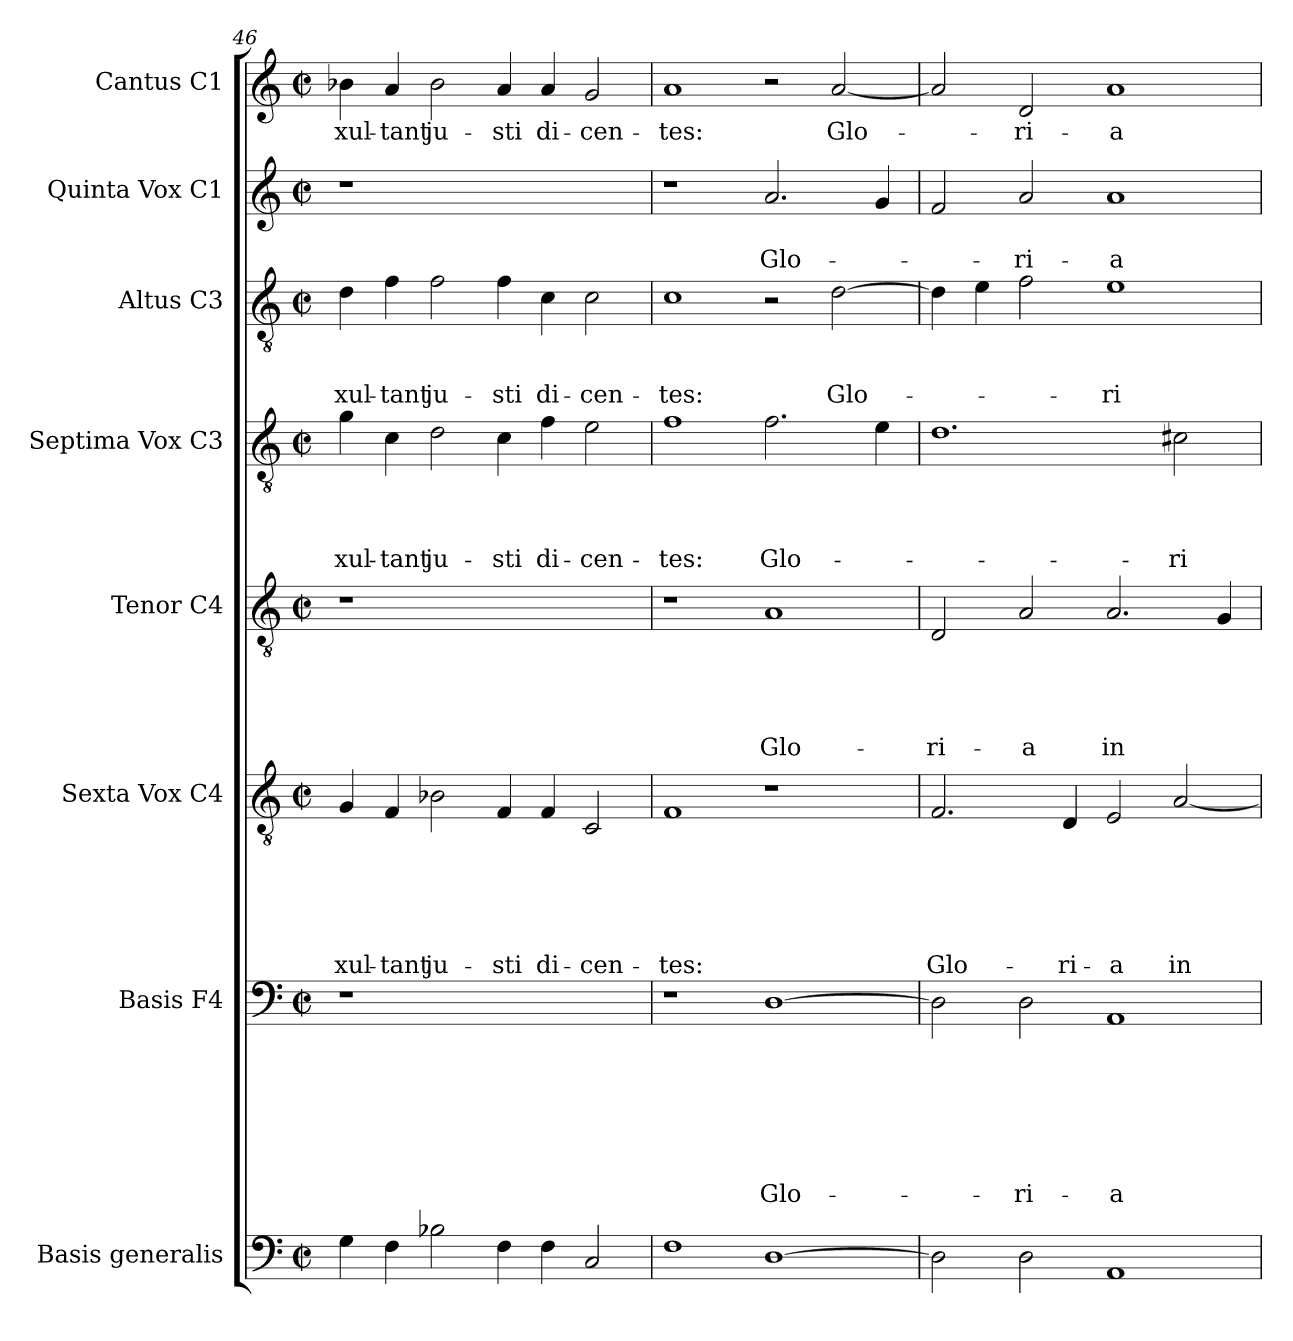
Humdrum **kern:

**kern	**kern	**text	**text	**text	**text	**text	**text	**text	**kern	**text	**text	**text	**text	**text	**text	**kern	**text	**text	**text	**text	**text	**kern	**text	**text	**text	**text	**kern	**text	**text	**text	**kern	**text	**text	**kern	**text
*part8	*part7	*part7	*part7	*part7	*part7	*part7	*part7	*part7	*part6	*part6	*part6	*part6	*part6	*part6	*part6	*part5	*part5	*part5	*part5	*part5	*part5	*part4	*part4	*part4	*part4	*part4	*part3	*part3	*part3	*part3	*part2	*part2	*part2	*part1	*part1
*staff8	*staff7	*staff7	*staff7	*staff7	*staff7	*staff7	*staff7	*staff7	*staff6	*staff6	*staff6	*staff6	*staff6	*staff6	*staff6	*staff5	*staff5	*staff5	*staff5	*staff5	*staff5	*staff4	*staff4	*staff4	*staff4	*staff4	*staff3	*staff3	*staff3	*staff3	*staff2	*staff2	*staff2	*staff1	*staff1
*I"Basis generalis	*I"Basis F4	*	*	*	*	*	*	*	*I"Sexta Vox C4	*	*	*	*	*	*	*I"Tenor C4	*	*	*	*	*	*I"Septima Vox C3	*	*	*	*	*I"Altus C3	*	*	*	*I"Quinta Vox C1	*	*	*I"Cantus C1	*
*	*I'B	*	*	*	*	*	*	*	*	*	*	*	*	*	*	*I'T	*	*	*	*	*	*	*	*	*	*	*I'A	*	*	*	*	*	*	*I'C	*
!!LO:LB:g=z
*clefF4	*clefF4	*	*	*	*	*	*	*	*clefGv2	*	*	*	*	*	*	*clefGv2	*	*	*	*	*	*clefGv2	*	*	*	*	*clefGv2	*	*	*	*clefG2	*	*	*clefG2	*
*k[]	*k[]	*	*	*	*	*	*	*	*k[]	*	*	*	*	*	*	*k[]	*	*	*	*	*	*k[]	*	*	*	*	*k[]	*	*	*	*k[]	*	*	*k[]	*
*C:	*C:	*	*	*	*	*	*	*	*C:	*	*	*	*	*	*	*C:	*	*	*	*	*	*C:	*	*	*	*	*C:	*	*	*	*C:	*	*	*C:	*
*M2/2	*M2/2	*	*	*	*	*	*	*	*M2/2	*	*	*	*	*	*	*M2/2	*	*	*	*	*	*M2/2	*	*	*	*	*M2/2	*	*	*	*M2/2	*	*	*M2/2	*
*met(c|)	*met(c|)	*	*	*	*	*	*	*	*met(c|)	*	*	*	*	*	*	*met(c|)	*	*	*	*	*	*met(c|)	*	*	*	*	*met(c|)	*	*	*	*met(c|)	*	*	*met(c|)	*
=46	=46	=46	=46	=46	=46	=46	=46	=46	=46	=46	=46	=46	=46	=46	=46	=46	=46	=46	=46	=46	=46	=46	=46	=46	=46	=46	=46	=46	=46	=46	=46	=46	=46	=46	=46
!	!	!	!	!	!	!	!	!	!	!	!	!	!	!	!LO:LY:b	!	!	!	!	!	!	!	!	!	!	!LO:LY:b	!	!	!	!LO:LY:b	!	!	!	!	!LO:LY:b
4G\	1r	.	.	.	.	.	.	.	4G/	.	.	.	.	.	-xul-	1r	.	.	.	.	.	4g\	.	.	.	-xul-	4d\	.	.	-xul-	1r	.	.	4b-X\	-xul-
!	!	!	!	!	!	!	!	!	!	!	!	!	!	!	!LO:LY:b	!	!	!	!	!	!	!	!	!	!	!LO:LY:b	!	!	!	!LO:LY:b	!	!	!	!	!LO:LY:b
4F\	.	.	.	.	.	.	.	.	4F/	.	.	.	.	.	-tant	.	.	.	.	.	.	4c\	.	.	.	-tant	4f\	.	.	-tant	.	.	.	4a/	-tant
!	!	!	!	!	!	!	!	!	!	!	!	!	!	!	!LO:LY:b	!	!	!	!	!	!	!	!	!	!	!LO:LY:b	!	!	!	!LO:LY:b	!	!	!	!	!LO:LY:b
2B-X\	.	.	.	.	.	.	.	.	2B-X\	.	.	.	.	.	ju-	.	.	.	.	.	.	2d\	.	.	.	ju-	2f\	.	.	ju-	.	.	.	2b-\	ju-
!	!	!	!	!	!	!	!	!	!	!	!	!	!	!	!LO:LY:b	!	!	!	!	!	!	!	!	!	!	!LO:LY:b	!	!	!	!LO:LY:b	!	!	!	!	!LO:LY:b
4F\	1ryy	.	.	.	.	.	.	.	4F/	.	.	.	.	.	-sti	1ryy	.	.	.	.	.	4c\	.	.	.	-sti	4f\	.	.	-sti	1ryy	.	.	4a/	-sti
!	!	!	!	!	!	!	!	!	!	!	!	!	!	!	!LO:LY:b	!	!	!	!	!	!	!	!	!	!	!LO:LY:b	!	!	!	!LO:LY:b	!	!	!	!	!LO:LY:b
4F\	.	.	.	.	.	.	.	.	4F/	.	.	.	.	.	di-	.	.	.	.	.	.	4f\	.	.	.	di-	4c\	.	.	di-	.	.	.	4a/	di-
!	!	!	!	!	!	!	!	!	!	!	!	!	!	!	!LO:LY:b	!	!	!	!	!	!	!	!	!	!	!LO:LY:b	!	!	!	!LO:LY:b	!	!	!	!	!LO:LY:b
2C/	.	.	.	.	.	.	.	.	2C/	.	.	.	.	.	-cen-	.	.	.	.	.	.	2e\	.	.	.	-cen-	2c\	.	.	-cen-	.	.	.	2g/	-cen-
=47	=47	=47	=47	=47	=47	=47	=47	=47	=47	=47	=47	=47	=47	=47	=47	=47	=47	=47	=47	=47	=47	=47	=47	=47	=47	=47	=47	=47	=47	=47	=47	=47	=47	=47	=47
!	!	!	!	!	!	!	!	!	!	!	!	!	!	!	!LO:LY:b	!	!	!	!	!	!	!	!	!	!	!LO:LY:b	!	!	!	!LO:LY:b	!	!	!	!	!LO:LY:b
1F	1r	.	.	.	.	.	.	.	1F	.	.	.	.	.	-tes:	1r	.	.	.	.	.	1f	.	.	.	-tes:	1c	.	.	-tes:	1r	.	.	1a	-tes:
!	!	!	!	!	!	!	!	!LO:LY:b	!	!	!	!	!	!	!	!	!	!	!	!	!LO:LY:b	!	!	!	!	!LO:LY:b	!	!	!	!	!	!	!LO:LY:b	!	!
[1D	[1D	.	.	.	.	.	.	Glo-	1r	.	.	.	.	.	.	1A	.	.	.	.	Glo-	2.f\	.	.	.	Glo-	2r	.	.	.	2.a/	.	Glo-	2r	.
!	!	!	!	!	!	!	!	!	!	!	!	!	!	!	!	!	!	!	!	!	!	!	!	!	!	!	!	!	!	!LO:LY:b	!	!	!	!	!LO:LY:b
.	.	.	.	.	.	.	.	.	.	.	.	.	.	.	.	.	.	.	.	.	.	.	.	.	.	.	[2d\	.	.	Glo-	.	.	.	[2a/	Glo-
.	.	.	.	.	.	.	.	.	.	.	.	.	.	.	.	.	.	.	.	.	.	4e\	.	.	.	.	.	.	.	.	4g/	.	.	.	.
=48	=48	=48	=48	=48	=48	=48	=48	=48	=48	=48	=48	=48	=48	=48	=48	=48	=48	=48	=48	=48	=48	=48	=48	=48	=48	=48	=48	=48	=48	=48	=48	=48	=48	=48	=48
!	!	!	!	!	!	!	!	!	!	!	!	!	!	!	!LO:LY:b	!	!	!	!	!	!LO:LY:b	!	!	!	!	!	!	!	!	!	!	!	!	!	!
2D\]	2D\]	.	.	.	.	.	.	.	2.F/	.	.	.	.	.	Glo-	2D/	.	.	.	.	-ri-	1.d	.	.	.	.	4d\]	.	.	.	2f/	.	.	2a/]	.
.	.	.	.	.	.	.	.	.	.	.	.	.	.	.	.	.	.	.	.	.	.	.	.	.	.	.	4e\	.	.	.	.	.	.	.	.
!	!	!	!	!	!	!	!	!LO:LY:b	!	!	!	!	!	!	!	!	!	!	!	!	!LO:LY:b	!	!	!	!	!	!	!	!	!	!	!	!LO:LY:b	!	!LO:LY:b
2D\	2D\	.	.	.	.	.	.	-ri-	.	.	.	.	.	.	.	2A/	.	.	.	.	-a	.	.	.	.	.	2f\	.	.	.	2a/	.	-ri-	2d/	-ri-
!	!	!	!	!	!	!	!	!	!	!	!	!	!	!	!LO:LY:b	!	!	!	!	!	!	!	!	!	!	!	!	!	!	!	!	!	!	!	!
.	.	.	.	.	.	.	.	.	4D/	.	.	.	.	.	-ri-	.	.	.	.	.	.	.	.	.	.	.	.	.	.	.	.	.	.	.	.
!	!	!	!	!	!	!	!	!LO:LY:b	!	!	!	!	!	!	!LO:LY:b	!	!	!	!	!	!LO:LY:b	!	!	!	!	!	!	!	!	!LO:LY:b	!	!	!LO:LY:b	!	!LO:LY:b
1AA	1AA	.	.	.	.	.	.	-a	2E/	.	.	.	.	.	-a	2.A/	.	.	.	.	in	.	.	.	.	.	1e	.	.	-ri-	1a	.	-a	1a	-a
!	!	!	!	!	!	!	!	!	!	!	!	!	!	!	!LO:LY:b	!	!	!	!	!	!	!	!	!	!	!LO:LY:b	!	!	!	!	!	!	!	!	!
.	.	.	.	.	.	.	.	.	[2A/	.	.	.	.	.	in	.	.	.	.	.	.	2c#X\	.	.	.	-ri-	.	.	.	.	.	.	.	.	.
.	.	.	.	.	.	.	.	.	.	.	.	.	.	.	.	4G/	.	.	.	.	.	.	.	.	.	.	.	.	.	.	.	.	.	.	.
=	=	=	=	=	=	=	=	=	=	=	=	=	=	=	=	=	=	=	=	=	=	=	=	=	=	=	=	=	=	=	=	=	=	=	=
*-	*-	*-	*-	*-	*-	*-	*-	*-	*-	*-	*-	*-	*-	*-	*-	*-	*-	*-	*-	*-	*-	*-	*-	*-	*-	*-	*-	*-	*-	*-	*-	*-	*-	*-	*-
